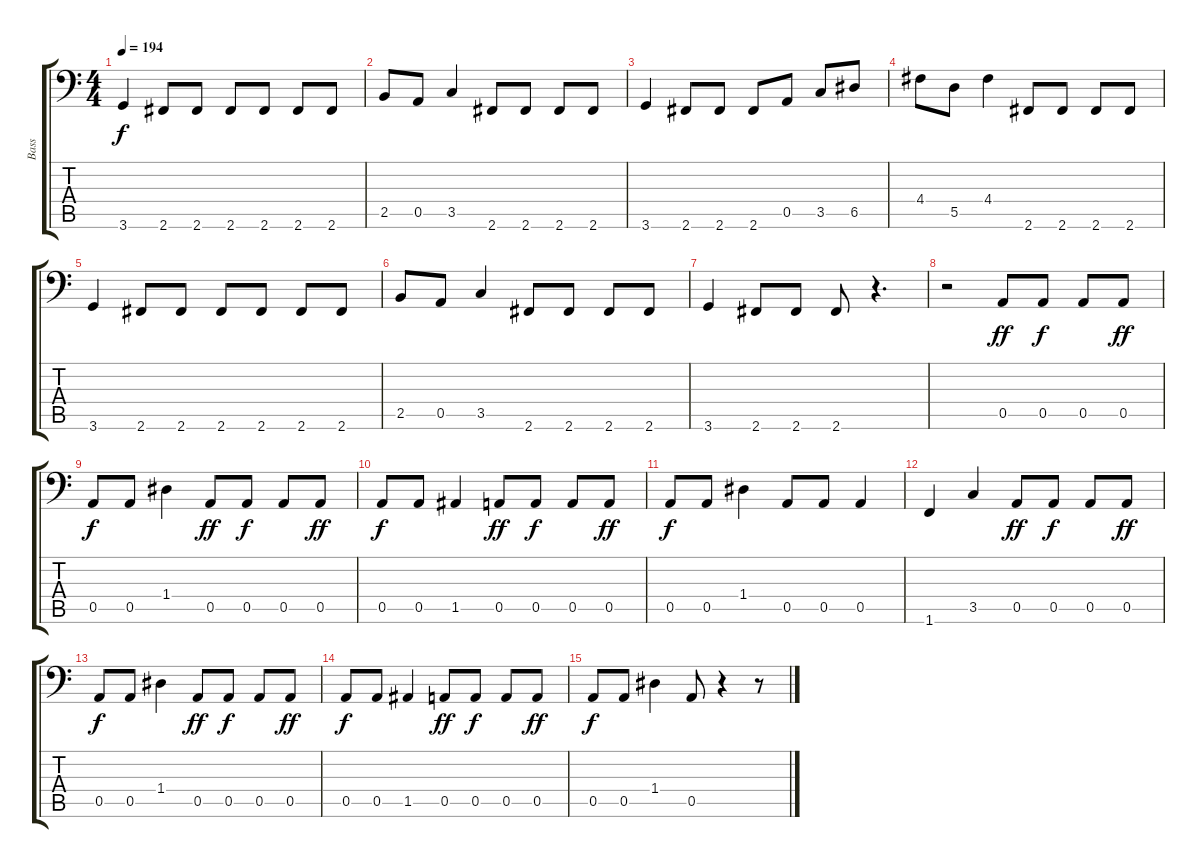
\track ("Bass" "Bass") {instrument electricbassfinger}
\staff {score tabs}
\tuning (E3 B2 G2 D2 A1 E1) {hide}
\ts (4 4)
\tempo 194
\clef f4
\ks c
3.6.4{dy f} 2.6.8 2.6.8 2.6.8 2.6.8 2.6.8 2.6.8 |
2.5.8 0.5.8 3.5.4 2.6.8 2.6.8 2.6.8 2.6.8 |
3.6.4 2.6.8 2.6.8 2.6.8 0.5.8 3.5.8 6.5.8 |
4.4.8 5.5.8 4.4.4 2.6.8 2.6.8 2.6.8 2.6.8 |
3.6.4 2.6.8 2.6.8 2.6.8 2.6.8 2.6.8 2.6.8 |
2.5.8 0.5.8 3.5.4 2.6.8 2.6.8 2.6.8 2.6.8 |
3.6.4 2.6.8 2.6.8 2.6.8 r.4{d} |
r.2 0.5.8{dy ff} 0.5.8{dy f} 0.5.8 0.5.8{dy ff} |
0.5.8{dy f} 0.5.8 1.4.4 0.5.8{dy ff} 0.5.8{dy f} 0.5.8 0.5.8{dy ff} |
0.5.8{dy f} 0.5.8 1.5.4 0.5.8{dy ff} 0.5.8{dy f} 0.5.8 0.5.8{dy ff} |
0.5.8{dy f} 0.5.8 1.4.4 0.5.8 0.5.8 0.5.4 |
1.6.4 3.5.4 0.5.8{dy ff} 0.5.8{dy f} 0.5.8 0.5.8{dy ff} |
0.5.8{dy f} 0.5.8 1.4.4 0.5.8{dy ff} 0.5.8{dy f} 0.5.8 0.5.8{dy ff} |
0.5.8{dy f} 0.5.8 1.5.4 0.5.8{dy ff} 0.5.8{dy f} 0.5.8 0.5.8{dy ff} |
0.5.8{dy f} 0.5.8 1.4.4 0.5.8 r.4 r.8
